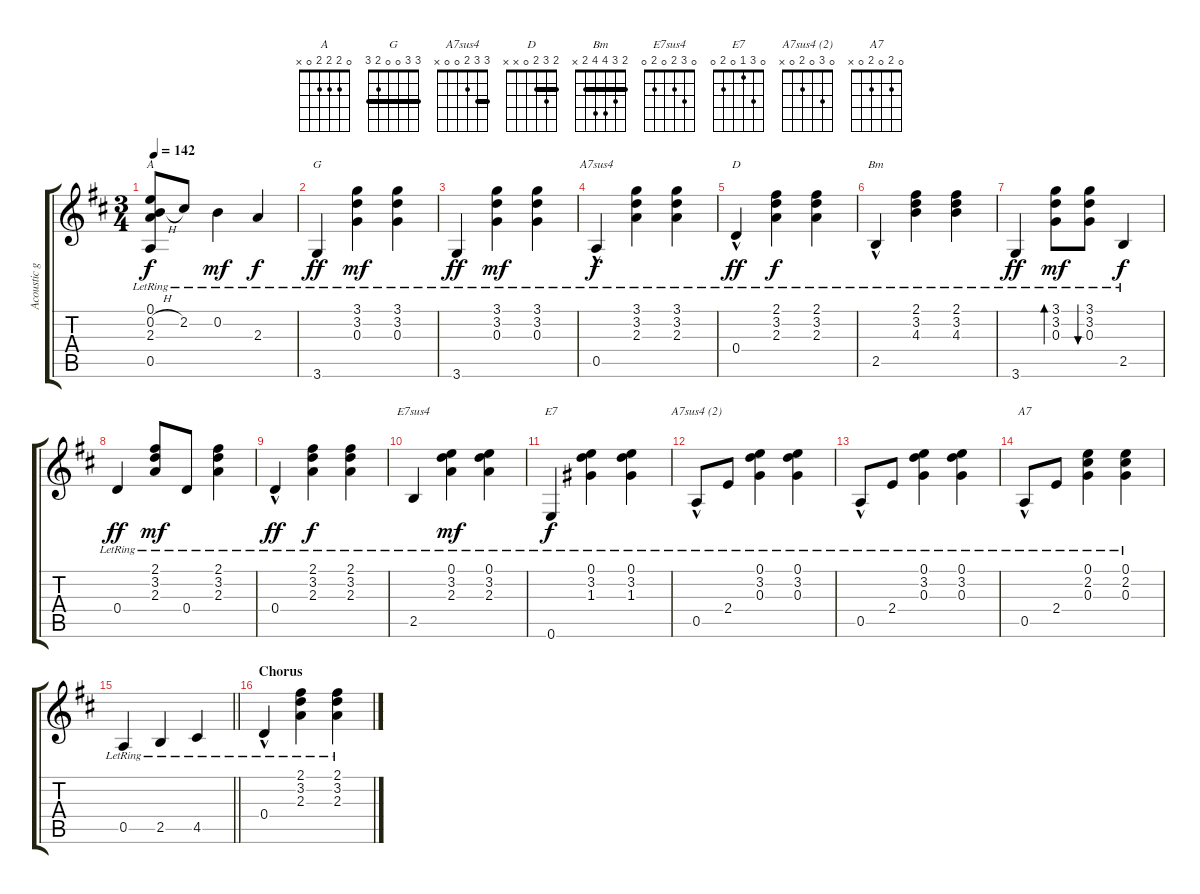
\track ("Acoustic guitar - James Taylor" "Acoustic g") {instrument acousticguitarsteel}
\staff {score tabs}
\tuning (E4 B3 G3 D3 A2 E2) {hide}
\chord ("A" 0 2 2 2 0 x)
\chord ("G" 3 3 0 0 2 3) {barre 3}
\chord ("A7sus4" 3 3 2 0 0 x) {barre 3}
\chord ("D" 2 3 2 0 x x) {barre 2}
\chord ("Bm" 2 3 4 4 2 x) {barre 2}
\chord ("E7sus4" 0 3 2 0 2 0)
\chord ("E7" 0 3 1 0 2 0)
\chord ("A7sus4 (2)" 0 3 0 2 0 x)
\chord ("A7" 0 2 0 2 0 x)
\ts (3 4)
\tempo 142
\clef g2
\ks d
(0.1{lr} 0.2{h} 2.3{lr} 0.5{lr}).8{ch "A" dy f} 2.2{lr}.8 0.2{lr}.4{dy mf} 2.3{lr}.4{dy f} |
3.6{lr}.4{ch "G" dy ff} (3.1{lr} 3.2{lr} 0.3{lr}).4{dy mf} (3.1{lr} 3.2{lr} 0.3{lr}).4 |
3.6{lr}.4{dy ff} (3.1{lr} 3.2{lr} 0.3{lr}).4{dy mf} (3.1{lr} 3.2{lr} 0.3{lr}).4 |
0.5{hac lr}.4{ch "A7sus4" dy f} (3.1{lr} 3.2{lr} 2.3{lr}).4 (3.1{lr} 3.2{lr} 2.3{lr}).4 |
0.4{hac lr}.4{ch "D" dy ff} (2.1{lr} 3.2{lr} 2.3{lr}).4{dy f} (2.1{lr} 3.2{lr} 2.3{lr}).4 |
2.5{hac lr}.4{ch "Bm"} (2.1{lr} 3.2{lr} 4.3{lr}).4 (2.1{lr} 3.2{lr} 4.3{lr}).4 |
3.6{lr}.4{dy ff} (3.1{lr} 3.2{lr} 0.3{lr}).8{bd 120 dy mf} (3.1{lr} 3.2{lr} 0.3{lr}).8{bu 120} 2.5{lr}.4{dy f} |
0.4{lr}.4{dy ff} (2.1{lr} 3.2{lr} 2.3{lr}).8{dy mf} 0.4{lr}.8 (2.1{lr} 3.2{lr} 2.3{lr}).4 |
0.4{hac lr}.4{dy ff} (2.1{lr} 3.2{lr} 2.3{lr}).4{dy f} (2.1{lr} 3.2{lr} 2.3{lr}).4 |
2.5{lr}.4{ch "E7sus4"} (0.1{lr} 3.2{lr} 2.3{lr}).4{dy mf} (0.1{lr} 3.2{lr} 2.3{lr}).4 |
0.6{lr}.4{ch "E7" dy f} (0.1{lr} 3.2{lr} 1.3{lr}).4 (0.1{lr} 3.2{lr} 1.3{lr}).4 |
0.5{hac lr}.8{ch "A7sus4 (2)"} 2.4{lr}.8 (0.1{lr} 3.2{lr} 0.3{lr}).4 (0.1{lr} 3.2{lr} 0.3{lr}).4 |
0.5{hac lr}.8 2.4{lr}.8 (0.1{lr} 3.2{lr} 0.3{lr}).4 (0.1{lr} 3.2{lr} 0.3{lr}).4 |
0.5{hac lr}.8{ch "A7"} 2.4{lr}.8 (0.1{lr} 2.2{lr} 0.3{lr}).4 (0.1{lr} 2.2{lr} 0.3{lr}).4 |
\barLineRight lightlight
0.5{lr}.4 2.5{lr}.4 4.5{lr}.4 |
\section ("" "Chorus")
0.4{hac lr}.4 (2.1{lr} 3.2{lr} 2.3{lr}).4 (2.1{lr} 3.2{lr} 2.3{lr}).4
